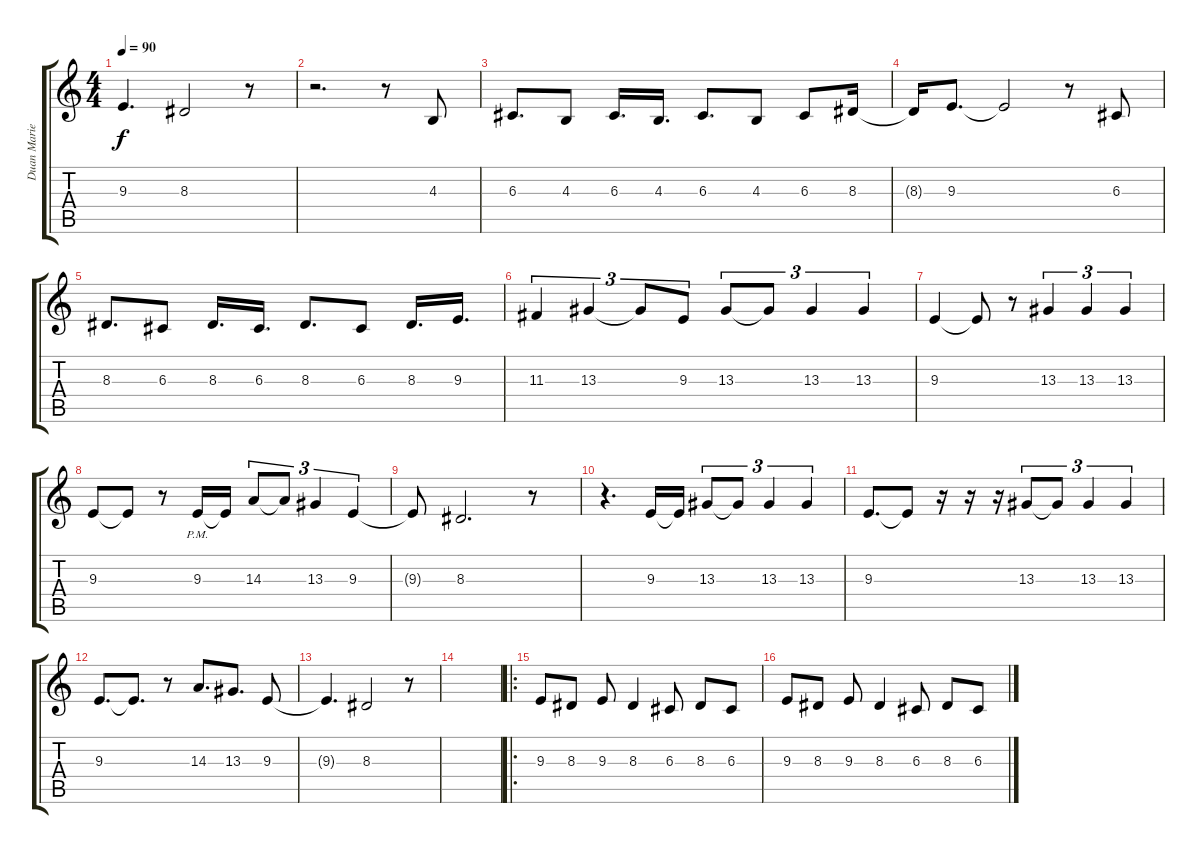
\track ("Duan Marie" "Duan Marie") {solo instrument viola}
\staff {score tabs}
\tuning (E4 B3 G3 D3 A2 E2) {hide}
\ts (4 4)
\tempo 90
\clef g2
\ks c
9.3{t}.4{d dy f} 8.3.2 r.8 |
r.2{d} r.8 4.3.8 |
6.3.8{d} 4.3.8 6.3.16{d} 4.3.16{d} 6.3.8{d} 4.3.8 6.3.8 8.3.16 |
8.3{t}.16 9.3.8{d} 9.3{t}.2 r.8 6.3.8 |
8.3.8{d} 6.3.8 8.3.16{d} 6.3.16{d} 8.3.8{d} 6.3.8 8.3.16{d} 9.3.16{d} |
11.3.4{tu (3 2)} 13.3.4{tu (3 2)} 13.3{t}.8{tu (3 2)} 9.3.8{tu (3 2)} 13.3.8{tu (3 2)} 13.3{t}.8{tu (3 2)} 13.3.4{tu (3 2)} 13.3.4{tu (3 2)} |
9.3.4 9.3{t}.8 r.8 13.3.4{tu (3 2)} 13.3.4{tu (3 2)} 13.3.4{tu (3 2)} |
9.3.8 9.3{t}.8 r.8 9.3{pm}.16 9.3{t}.16 14.3.8{tu (3 2)} 14.3{t}.8{tu (3 2)} 13.3.4{tu (3 2)} 9.3.4{tu (3 2)} |
9.3{t}.8 8.3.2{d} r.8 |
r.4{d} 9.3.16 9.3{t}.16 13.3.8{tu (3 2)} 13.3{t}.8{tu (3 2)} 13.3.4{tu (3 2)} 13.3.4{tu (3 2)} |
9.3.8{d} 9.3{t}.8 r.16 r.16 r.16 13.3.8{tu (3 2)} 13.3{t}.8{tu (3 2)} 13.3.4{tu (3 2)} 13.3.4{tu (3 2)} |
9.3.8{d} 9.3{t}.8{d} r.8 14.3.8{d} 13.3.8{d} 9.3.8 |
9.3{t}.4{d} 8.3.2 r.8 |
|
\ro
9.3.8 8.3.8 9.3.8 8.3.4 6.3.8 8.3.8 6.3.8 |
9.3.8 8.3.8 9.3.8 8.3.4 6.3.8 8.3.8 6.3.8
